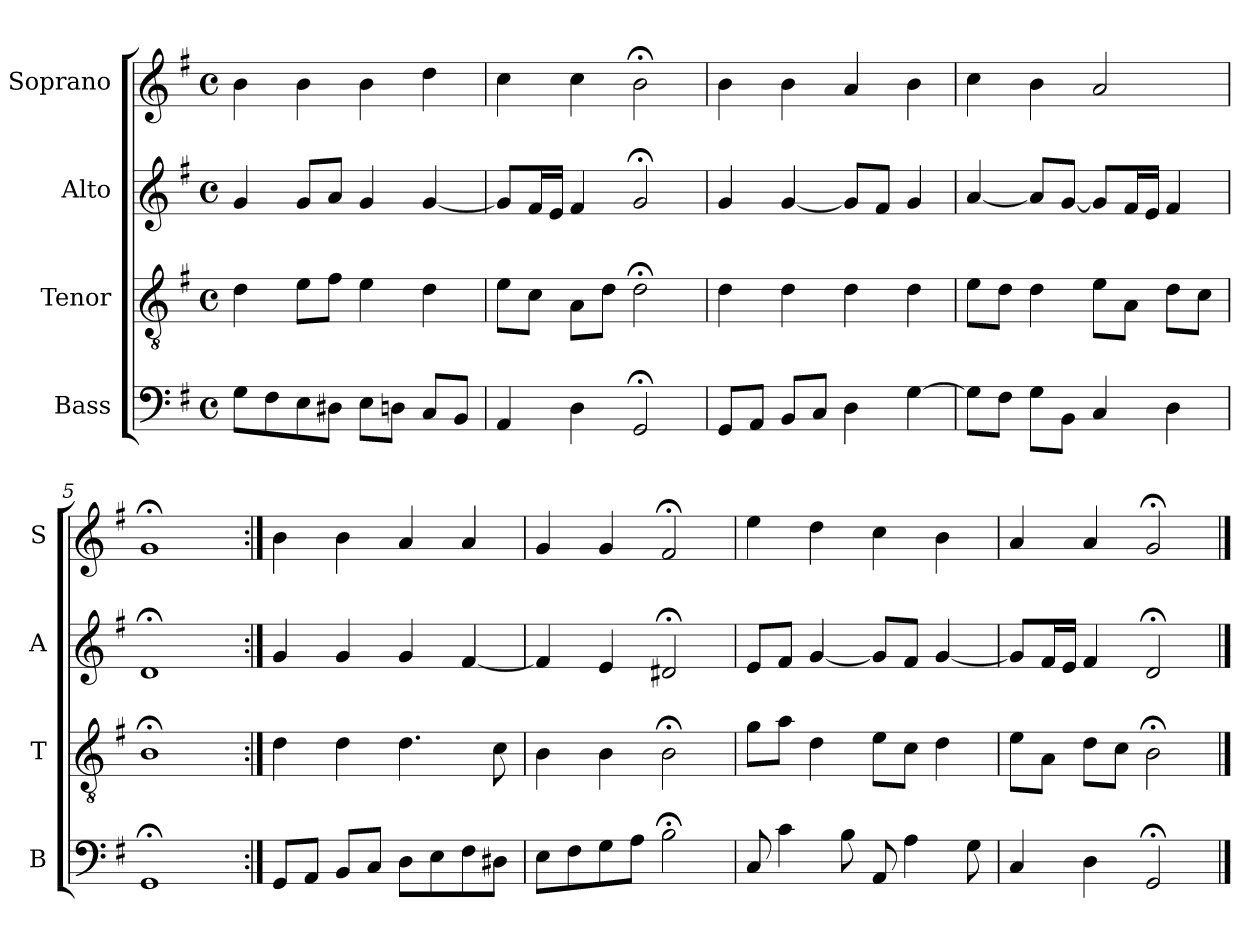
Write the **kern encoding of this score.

**kern	**kern	**kern	**kern
*part4	*part3	*part2	*part1
*staff4	*staff3	*staff2	*staff1
*I"Bass	*I"Tenor	*I"Alto	*I"Soprano
*I'B	*I'T	*I'A	*I'S
*clefF4	*clefGv2	*clefG2	*clefG2
*k[f#]	*k[f#]	*k[f#]	*k[f#]
*G:	*G:	*G:	*G:
*M4/4	*M4/4	*M4/4	*M4/4
*met(c)	*met(c)	*met(c)	*met(c)
*MM100	*MM100	*MM100	*MM100
=1	=1	=1	=1
8GL	4d	4g	4b
8F#	.	.	.
8E	8eL	8gL	4b
8D#XJ	8f#J	8aJ	.
8EL	4e	4g	4b
8DnJ	.	.	.
8CL	4d	[4g	4dd
8BBJ	.	.	.
=2	=2	=2	=2
4AA	8eL	8gL]	4cc
.	8cJ	16f#L	.
.	.	16eJJ	.
4D	8AL	4f#	4cc
.	8dJ	.	.
2GG;<	2d;<	2g;<	2b;<
=3	=3	=3	=3
8GGL	4d	4g	4b
8AAJ	.	.	.
8BBL	4d	[4g	4b
8CJ	.	.	.
4D	4d	8gL]	4a
.	.	8f#J	.
[4G	4d	4g	4b
=4	=4	=4	=4
8GL]	8eL	[4a	4cc
8F#J	8dJ	.	.
8GL	4d	8aL]	4b
8BBJ	.	[8gJ	.
4C	8eL	8gL]	2a
.	8AJ	16f#L	.
.	.	16eJJ	.
4D	8dL	4f#	.
.	8cJ	.	.
=5	=5	=5	=5
1GG;<	1B;<	1d;<	1g;<
=6:|!	=6:|!	=6:|!	=6:|!
8GGL	4d	4g	4b
8AAJ	.	.	.
8BBL	4d	4g	4b
8CJ	.	.	.
8DL	4.d	4g	4a
8E	.	.	.
8F#	.	[4f#	4a
8D#XJ	8c	.	.
=7	=7	=7	=7
8EL	4B	4f#]	4g
8F#	.	.	.
8G	4B	4e	4g
8AJ	.	.	.
2B;<	2B;<	2d#X;<	2f#;<
=8	=8	=8	=8
8C	8gL	8eL	4ee
4c	8aJ	8f#J	.
.	4d	[4g	4dd
8B	.	.	.
8AA	8eL	8gL]	4cc
4A	8cJ	8f#J	.
.	4d	[4g	4b
8G	.	.	.
=9	=9	=9	=9
4C	8eL	8gL]	4a
.	8AJ	16f#L	.
.	.	16eJJ	.
4D	8dL	4f#	4a
.	8cJ	.	.
2GG;<	2B;<	2d;<	2g;<
==	==	==	==
*-	*-	*-	*-
